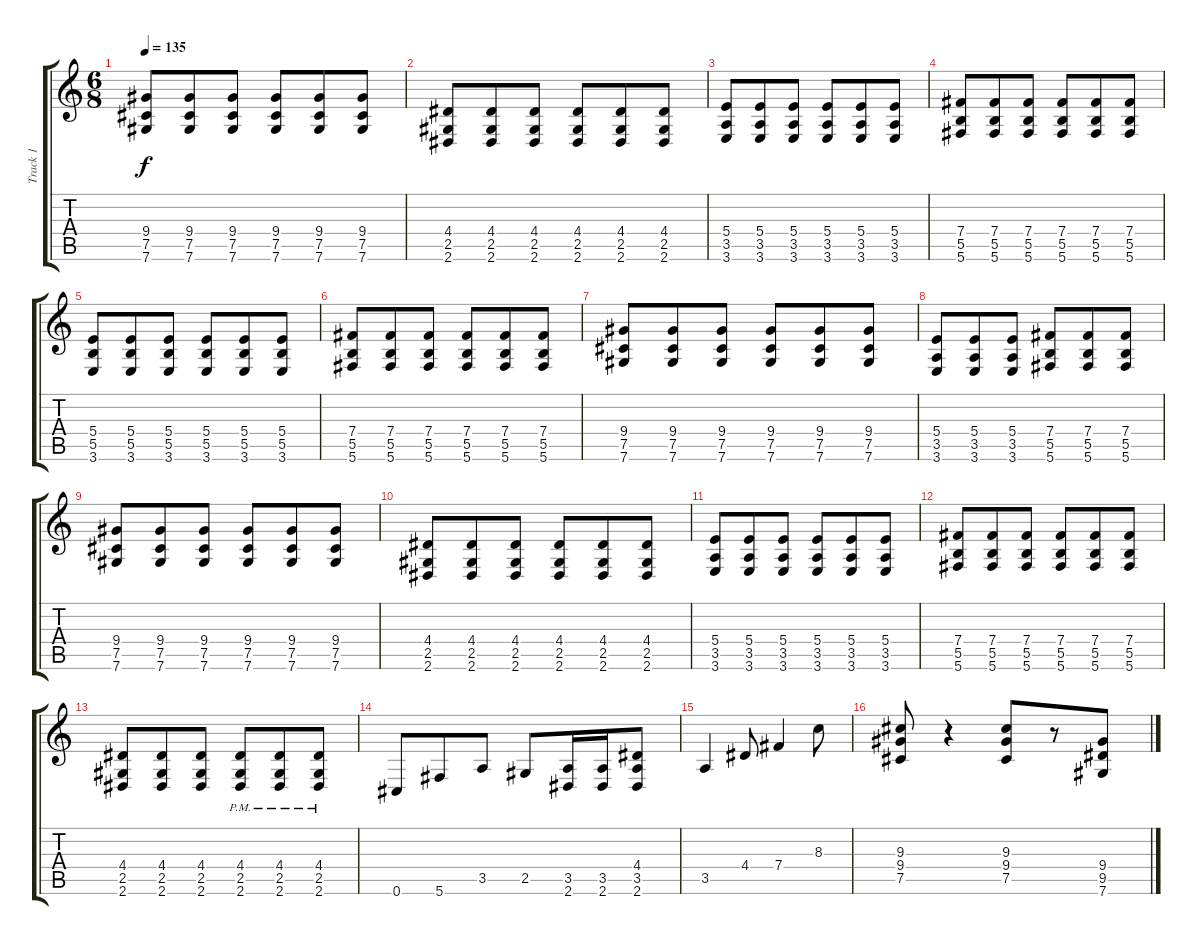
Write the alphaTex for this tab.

\track ("Track 1" "Track 1") {instrument distortionguitar}
\staff {score tabs}
\tuning (Db4 Ab3 E3 B2 Gb2 Db2) {hide}
\ts (6 8)
\tempo 135
\clef g2
\ks c
(9.4 7.5 7.6).8{dy f} (9.4 7.5 7.6).8 (9.4 7.5 7.6).8 (9.4 7.5 7.6).8 (9.4 7.5 7.6).8 (9.4 7.5 7.6).8 |
(4.4 2.5 2.6).8 (4.4 2.5 2.6).8 (4.4 2.5 2.6).8 (4.4 2.5 2.6).8 (4.4 2.5 2.6).8 (4.4 2.5 2.6).8 |
(5.4 3.5 3.6).8 (5.4 3.5 3.6).8 (5.4 3.5 3.6).8 (5.4 3.5 3.6).8 (5.4 3.5 3.6).8 (5.4 3.5 3.6).8 |
(7.4 5.5 5.6).8 (7.4 5.5 5.6).8 (7.4 5.5 5.6).8 (7.4 5.5 5.6).8 (7.4 5.5 5.6).8 (7.4 5.5 5.6).8 |
(5.4 5.5 3.6).8 (5.4 5.5 3.6).8 (5.4 5.5 3.6).8 (5.4 5.5 3.6).8 (5.4 5.5 3.6).8 (5.4 5.5 3.6).8 |
(7.4 5.5 5.6).8 (7.4 5.5 5.6).8 (7.4 5.5 5.6).8 (7.4 5.5 5.6).8 (7.4 5.5 5.6).8 (7.4 5.5 5.6).8 |
(9.4 7.5 7.6).8 (9.4 7.5 7.6).8 (9.4 7.5 7.6).8 (9.4 7.5 7.6).8 (9.4 7.5 7.6).8 (9.4 7.5 7.6).8 |
(5.4 3.5 3.6).8 (5.4 3.5 3.6).8 (5.4 3.5 3.6).8 (7.4 5.5 5.6).8 (7.4 5.5 5.6).8 (7.4 5.5 5.6).8 |
(9.4 7.5 7.6).8 (9.4 7.5 7.6).8 (9.4 7.5 7.6).8 (9.4 7.5 7.6).8 (9.4 7.5 7.6).8 (9.4 7.5 7.6).8 |
(4.4 2.5 2.6).8 (4.4 2.5 2.6).8 (4.4 2.5 2.6).8 (4.4 2.5 2.6).8 (4.4 2.5 2.6).8 (4.4 2.5 2.6).8 |
(5.4 3.5 3.6).8 (5.4 3.5 3.6).8 (5.4 3.5 3.6).8 (5.4 3.5 3.6).8 (5.4 3.5 3.6).8 (5.4 3.5 3.6).8 |
(7.4 5.5 5.6).8 (7.4 5.5 5.6).8 (7.4 5.5 5.6).8 (7.4 5.5 5.6).8 (7.4 5.5 5.6).8 (7.4 5.5 5.6).8 |
(4.4 2.5 2.6).8 (4.4 2.5 2.6).8 (4.4 2.5 2.6).8 (4.4{pm} 2.5{pm} 2.6{pm}).8 (4.4{pm} 2.5{pm} 2.6{pm}).8 (4.4{pm} 2.5{pm} 2.6{pm}).8 |
0.6.8 5.6.8 3.5.8 2.5.8 (3.5 2.6).16 (3.5 2.6).16 (4.4 3.5 2.6).8 |
3.5.4 4.4.8 7.4.4 8.3.8 |
(9.3 9.4 7.5).8 r.4 (9.3 9.4 7.5).8 r.8 (9.4 9.5 7.6).8
